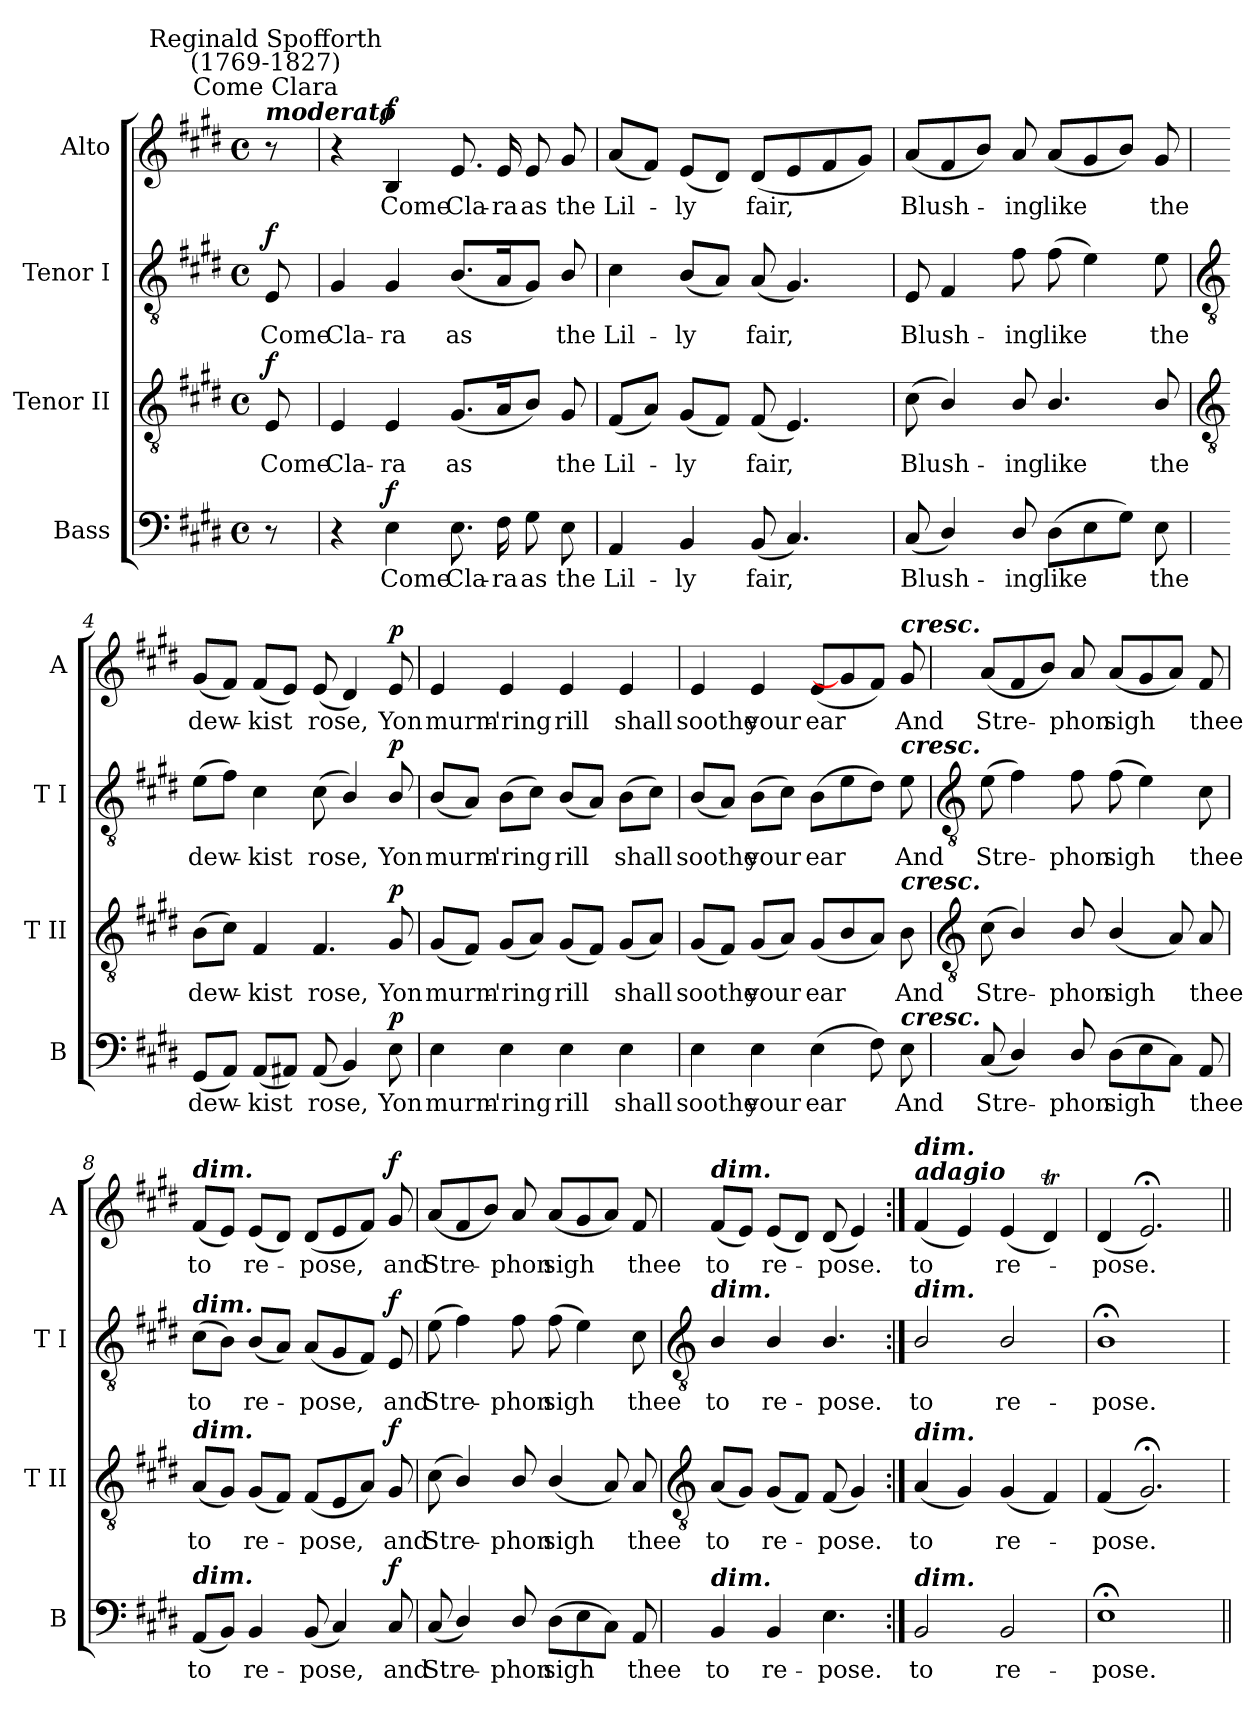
**kern	**text	**dynam	**kern	**text	**dynam	**kern	**text	**dynam	**kern	**text	**dynam
*part4	*part4	*part4	*part3	*part3	*part3	*part2	*part2	*part2	*part1	*part1	*part1
*staff4	*staff4	*staff4	*staff3	*staff3	*staff3	*staff2	*staff2	*staff2	*staff1	*staff1	*staff1
*I"Bass	*	*	*I"Tenor II	*	*	*I"Tenor I	*	*	*I"Alto	*	*
*I'B	*	*	*I'T II	*	*	*I'T I	*	*	*I'A	*	*
*clefF4	*	*	*clefGv2	*	*	*clefGv2	*	*	*clefG2	*	*
*k[f#c#g#d#]	*	*	*k[f#c#g#d#]	*	*	*k[f#c#g#d#]	*	*	*k[f#c#g#d#]	*	*
*E:	*	*	*E:	*	*	*E:	*	*	*E:	*	*
*M4/4	*	*	*M4/4	*	*	*M4/4	*	*	*M4/4	*	*
*met(c)	*	*	*met(c)	*	*	*met(c)	*	*	*met(c)	*	*
=	=	=	=	=	=	=	=	=	=	=	=
!	!	!	!	!	!	!	!	!	!LO:TX:a:Bi:t=moderato	!	!
!	!	!	!	!	!	!	!	!	!LO:TX:a:cj:t=Come Clara	!	!
!	!	!	!	!	!	!	!	!	!LO:TX:a:cj:t=Reginald Spofforth\n(1769-1827)	!	!
!	!	!	!	!LO:LY:b	!LO:DY:b	!	!LO:LY:b	!LO:DY:b	!	!	!
8r	.	.	8E	Come	f	8E	Come	f	8r	.	.
=1	=1	=1	=1	=1	=1	=1	=1	=1	=1	=1	=1
!	!	!	!	!LO:LY:b	!	!	!LO:LY:b	!	!	!	!
4r	.	.	4E	Cla-	.	4G#	Cla-	.	4r	.	.
!	!LO:LY:b	!LO:DY:b	!	!LO:LY:b	!	!	!LO:LY:b	!	!	!LO:LY:b	!LO:DY:b
4E	Come	f	4E	-ra	.	4G#	-ra	.	4B	Come	f
!	!LO:LY:b	!	!	!LO:LY:b	!	!	!LO:LY:b	!	!	!LO:LY:b	!
8.E	Cla-	.	(<8.G#L	as	.	(<8.BL	as	.	8.e	Cla-	.
!	!LO:LY:b	!	!	!	!	!	!	!	!	!LO:LY:b	!
16F#	-ra	.	16A	.	.	16A	.	.	16e	-ra	.
!	!LO:LY:b	!	!	!	!	!	!	!	!	!LO:LY:b	!
8G#	as	.	8BJ)	.	.	8G#J)	.	.	8e	as	.
!	!LO:LY:b	!	!	!LO:LY:b	!	!	!LO:LY:b	!	!	!LO:LY:b	!
8E	the	.	8G#	the	.	8B/	the	.	8g#	the	.
=2	=2	=2	=2	=2	=2	=2	=2	=2	=2	=2	=2
!	!LO:LY:b	!	!	!LO:LY:b	!	!	!LO:LY:b	!	!	!LO:LY:b	!
4AA	Lil-	.	(<8F#L	Lil-	.	4c#	Lil-	.	(<8aL	Lil-	.
.	.	.	8AJ)	.	.	.	.	.	8f#J)	.	.
!	!LO:LY:b	!	!	!LO:LY:b	!	!	!LO:LY:b	!	!	!LO:LY:b	!
4BB	-ly	.	(<8G#L	ly	.	(<8BL	-ly	.	(<8eL	ly	.
.	.	.	8F#J)	.	.	8AJ)	.	.	8d#J)	.	.
!	!LO:LY:b	!	!	!LO:LY:b	!	!	!LO:LY:b	!	!	!LO:LY:b	!
(<8BB	fair,	.	(<8F#	fair,	.	(<8A	fair,	.	(<8d#L	fair,	.
4.C#)	.	.	4.E)	.	.	4.G#)	.	.	8e	.	.
.	.	.	.	.	.	.	.	.	8f#	.	.
.	.	.	.	.	.	.	.	.	8g#J)	.	.
=3	=3	=3	=3	=3	=3	=3	=3	=3	=3	=3	=3
!	!LO:LY:b	!	!	!LO:LY:b	!	!	!LO:LY:b	!	!	!LO:LY:b	!
(<8C#	Blush-	.	(<8c#	Blush-	.	8E	Blush-	.	(<8aL	Blush-	.
4D#/)	.	.	4B/)	.	.	4F#	.	.	8f#	.	.
.	.	.	.	.	.	.	.	.	8bJ)	.	.
!	!LO:LY:b	!	!	!LO:LY:b	!	!	!LO:LY:b	!	!	!LO:LY:b	!
8D#/	ing	.	8B/	ing	.	8f#	ing	.	8a	ing	.
!	!LO:LY:b	!	!	!LO:LY:b	!	!	!LO:LY:b	!	!	!LO:LY:b	!
(>8D#L	like	.	4.B/	like	.	(>8f#	like	.	(<8aL	like	.
8E	.	.	.	.	.	4e)	.	.	8g#	.	.
8G#J)	.	.	.	.	.	.	.	.	8bJ)	.	.
!	!LO:LY:b	!	!	!LO:LY:b	!	!	!LO:LY:b	!	!	!LO:LY:b	!
8E	the	.	8B/	the	.	8e	the	.	8g#	the	.
!!LO:LB:g=z
=4	=4	=4	=4	=4	=4	=4	=4	=4	=4	=4	=4
*	*	*	*clefGv2	*	*	*clefGv2	*	*	*	*	*
!	!LO:LY:b	!	!	!LO:LY:b	!	!	!LO:LY:b	!	!	!LO:LY:b	!
(<8GG#L	dew-	.	(>8BL	dew-	.	(>8eL	dew-	.	(<8g#L	dew-	.
8AAJ)	.	.	8c#J)	.	.	8f#J)	.	.	8f#J)	.	.
!	!LO:LY:b	!	!	!LO:LY:b	!	!	!LO:LY:b	!	!	!LO:LY:b	!
(<8AAL	kist	.	4F#	kist	.	4c#	kist	.	(<8f#L	kist	.
8AA#XJ)	.	.	.	.	.	.	.	.	8eJ)	.	.
!	!LO:LY:b	!	!	!LO:LY:b	!	!	!LO:LY:b	!	!	!LO:LY:b	!
(<8AA#	rose,	.	4.F#	rose,	.	(<8c#	rose,	.	(<8e	rose,	.
4BB)	.	.	.	.	.	4B/)	.	.	4d#)	.	.
!	!LO:LY:b	!LO:DY:b	!	!LO:LY:b	!LO:DY:b	!	!LO:LY:b	!LO:DY:b	!	!LO:LY:b	!LO:DY:b
8E	Yon	p	8G#	Yon	p	8B/	Yon	p	8e	Yon	p
=5	=5	=5	=5	=5	=5	=5	=5	=5	=5	=5	=5
!	!LO:LY:b	!	!	!LO:LY:b	!	!	!LO:LY:b	!	!	!LO:LY:b	!
4E	murm-	.	(<8G#L	murm-	.	(<8BL	murm-	.	4e	murm-	.
.	.	.	8F#J)	.	.	8AJ)	.	.	.	.	.
!	!LO:LY:b	!	!	!LO:LY:b	!	!	!LO:LY:b	!	!	!LO:LY:b	!
4E	-'ring	.	(<8G#L	'ring	.	(>8BL	'ring	.	4e	-'ring	.
.	.	.	8AJ)	.	.	8c#J)	.	.	.	.	.
!	!LO:LY:b	!	!	!LO:LY:b	!	!	!LO:LY:b	!	!	!LO:LY:b	!
4E	rill	.	(<8G#L	rill	.	(<8BL	rill	.	4e	rill	.
.	.	.	8F#J)	.	.	8AJ)	.	.	.	.	.
!	!LO:LY:b	!	!	!LO:LY:b	!	!	!LO:LY:b	!	!	!LO:LY:b	!
4E	shall	.	(<8G#L	shall	.	(>8BL	shall	.	4e	shall	.
.	.	.	8AJ)	.	.	8c#J)	.	.	.	.	.
=6	=6	=6	=6	=6	=6	=6	=6	=6	=6	=6	=6
!	!LO:LY:b	!	!	!LO:LY:b	!	!	!LO:LY:b	!	!	!LO:LY:b	!
4E	soothe	.	(<8G#L	soothe	.	(<8BL	soothe	.	4e	soothe	.
.	.	.	8F#J)	.	.	8AJ)	.	.	.	.	.
!	!LO:LY:b	!	!	!LO:LY:b	!	!	!LO:LY:b	!	!	!LO:LY:b	!
4E	your	.	(<8G#L	your	.	(>8BL	your	.	4e	your	.
.	.	.	8AJ)	.	.	8c#J)	.	.	.	.	.
!	!LO:LY:b	!	!	!LO:LY:b	!	!	!LO:LY:b	!	!	!LO:LY:b	!
(>4E	ear	.	(<8G#L	ear	.	(>8BL	ear	.	(<8eL	ear	.
.	.	.	8B	.	.	8e	.	.	8g#]	.	.
8F#)	.	.	8AJ)	.	.	8d#J)	.	.	8f#J)	.	.
!	!	!	!	!	!	!	!	!	!LO:TX:a:Bi:t=cresc.	!	!
!	!	!	!	!	!	!LO:TX:a:Bi:t=cresc.	!	!	!	!	!
!	!	!	!LO:TX:a:Bi:t=cresc.	!	!	!	!	!	!	!	!
!LO:TX:a:Bi:t=cresc.	!	!	!	!	!	!	!	!	!	!	!
!	!LO:LY:b	!	!	!LO:LY:b	!	!	!LO:LY:b	!	!	!LO:LY:b	!
8E	And	.	8B\	And	.	8e	And	.	8g#	And	.
!!LO:LB:g=z
=7	=7	=7	=7	=7	=7	=7	=7	=7	=7	=7	=7
*	*	*	*clefGv2	*	*	*clefGv2	*	*	*	*	*
!	!LO:LY:b	!	!	!LO:LY:b	!	!	!LO:LY:b	!	!	!LO:LY:b	!
(<8C#	Stre-	.	(<8c#	Stre-	.	(>8e	Stre-	.	(<8aL	Stre-	.
4D#/)	.	.	4B/)	.	.	4f#)	.	.	8f#	.	.
.	.	.	.	.	.	.	.	.	8bJ)	.	.
!	!LO:LY:b	!	!	!LO:LY:b	!	!	!LO:LY:b	!	!	!LO:LY:b	!
8D#/	phon	.	8B/	phon	.	8f#	phon	.	8a	phon	.
!	!LO:LY:b	!	!	!LO:LY:b	!	!	!LO:LY:b	!	!	!LO:LY:b	!
(>8D#L	sigh	.	(<4B/	sigh	.	(>8f#	sigh	.	(<8aL	sigh	.
8E	.	.	.	.	.	4e)	.	.	8g#	.	.
8C#J)	.	.	8A)	.	.	.	.	.	8aJ)	.	.
!	!LO:LY:b	!	!	!LO:LY:b	!	!	!LO:LY:b	!	!	!LO:LY:b	!
8AA	thee	.	8A	thee	.	8c#	thee	.	8f#	thee	.
=8	=8	=8	=8	=8	=8	=8	=8	=8	=8	=8	=8
!	!	!	!	!	!	!	!	!	!LO:TX:a:Bi:t=dim.	!	!
!	!	!	!	!	!	!LO:TX:a:Bi:t=dim.	!	!	!	!	!
!	!	!	!LO:TX:a:Bi:t=dim.	!	!	!	!	!	!	!	!
!LO:TX:a:Bi:t=dim.	!	!	!	!	!	!	!	!	!	!	!
!	!LO:LY:b	!	!	!LO:LY:b	!	!	!LO:LY:b	!	!	!LO:LY:b	!
(<8AAL	to	.	(<8AL	to	.	(>8c#L	to	.	(<8f#L	to	.
8BBJ)	.	.	8G#J)	.	.	8BJ)	.	.	8eJ)	.	.
!	!LO:LY:b	!	!	!LO:LY:b	!	!	!LO:LY:b	!	!	!LO:LY:b	!
4BB	re-	.	(<8G#L	re-	.	(<8BL	re-	.	(<8eL	re-	.
.	.	.	8F#J)	.	.	8AJ)	.	.	8d#J)	.	.
!	!LO:LY:b	!	!	!LO:LY:b	!	!	!LO:LY:b	!	!	!LO:LY:b	!
(<8BB	-pose,	.	(<8F#L	pose,	.	(<8AL	pose,	.	(<8d#L	pose,	.
4C#)	.	.	8E	.	.	8G#	.	.	8e	.	.
.	.	.	8AJ)	.	.	8F#J)	.	.	8f#J)	.	.
!	!LO:LY:b	!LO:DY:b	!	!LO:LY:b	!LO:DY:b	!	!LO:LY:b	!LO:DY:b	!	!LO:LY:b	!LO:DY:b
8C#	and	f	8G#	and	f	8E	and	f	8g#	and	f
=9	=9	=9	=9	=9	=9	=9	=9	=9	=9	=9	=9
!	!LO:LY:b	!	!	!LO:LY:b	!	!	!LO:LY:b	!	!	!LO:LY:b	!
(<8C#	Stre-	.	(<8c#	Stre-	.	(>8e	Stre-	.	(<8aL	Stre-	.
4D#/)	.	.	4B/)	.	.	4f#)	.	.	8f#	.	.
.	.	.	.	.	.	.	.	.	8bJ)	.	.
!	!LO:LY:b	!	!	!LO:LY:b	!	!	!LO:LY:b	!	!	!LO:LY:b	!
8D#/	phon	.	8B/	phon	.	8f#	phon	.	8a	phon	.
!	!LO:LY:b	!	!	!LO:LY:b	!	!	!LO:LY:b	!	!	!LO:LY:b	!
(>8D#L	sigh	.	(<4B/	sigh	.	(>8f#	sigh	.	(<8aL	sigh	.
8E	.	.	.	.	.	4e)	.	.	8g#	.	.
8C#J)	.	.	8A)	.	.	.	.	.	8aJ)	.	.
!	!LO:LY:b	!	!	!LO:LY:b	!	!	!LO:LY:b	!	!	!LO:LY:b	!
8AA	thee	.	8A	thee	.	8c#	thee	.	8f#	thee	.
!!LO:LB:g=z
=10	=10	=10	=10	=10	=10	=10	=10	=10	=10	=10	=10
*	*	*	*clefGv2	*	*	*clefGv2	*	*	*	*	*
!	!	!	!	!	!	!	!	!	!LO:TX:a:Bi:t=dim.	!	!
!	!	!	!	!	!	!LO:TX:a:Bi:t=dim.	!	!	!	!	!
!LO:TX:a:Bi:t=dim.	!	!	!	!	!	!	!	!	!	!	!
!	!LO:LY:b	!	!	!LO:LY:b	!	!	!LO:LY:b	!	!	!LO:LY:b	!
4BB	to	.	(<8AL	to	.	4B/	to	.	(<8f#L	to	.
.	.	.	8G#J)	.	.	.	.	.	8eJ)	.	.
!	!LO:LY:b	!	!	!LO:LY:b	!	!	!LO:LY:b	!	!	!LO:LY:b	!
4BB	re-	.	(<8G#L	re-	.	4B/	re-	.	(<8eL	re-	.
.	.	.	8F#J)	.	.	.	.	.	8d#J)	.	.
!	!LO:LY:b	!	!	!LO:LY:b	!	!	!LO:LY:b	!	!	!LO:LY:b	!
4.E	-pose.	.	(<8F#	pose.	.	4.B/	-pose.	.	(<8d#	pose.	.
.	.	.	4G#)	.	.	.	.	.	4e)	.	.
=11:|!	=11:|!	=11:|!	=11:|!	=11:|!	=11:|!	=11:|!	=11:|!	=11:|!	=11:|!	=11:|!	=11:|!
!	!	!	!	!	!	!	!	!	!LO:TX:a:Bi:t=adagio	!	!
!	!	!	!	!	!	!	!	!	!LO:TX:a:Bi:t=dim.	!	!
!	!	!	!	!	!	!LO:TX:a:Bi:t=dim.	!	!	!	!	!
!	!	!	!LO:TX:a:Bi:t=dim.	!	!	!	!	!	!	!	!
!LO:TX:a:Bi:t=dim.	!	!	!	!	!	!	!	!	!	!	!
!	!LO:LY:b	!	!	!LO:LY:b	!	!	!LO:LY:b	!	!	!LO:LY:b	!
2BB	to	.	(<4A	to	.	2B/	to	.	(<4f#	to	.
.	.	.	4G#)	.	.	.	.	.	4e)	.	.
!	!LO:LY:b	!	!	!LO:LY:b	!	!	!LO:LY:b	!	!	!LO:LY:b	!
2BB	re-	.	(<4G#	re-	.	2B/	re-	.	(<4e	re-	.
.	.	.	4F#)	.	.	.	.	.	4d#t)	.	.
=12	=12	=12	=12	=12	=12	=12	=12	=12	=12	=12	=12
!	!LO:LY:b	!	!	!LO:LY:b	!	!	!LO:LY:b	!	!	!LO:LY:b	!
1E;<	-pose.	.	(<4F#	pose.	.	1B;<	-pose.	.	(<4d#	pose.	.
.	.	.	2.G#;<)	.	.	.	.	.	2.e;<)	.	.
=||	=||	=||	=	=||	=||	=	=||	=||	=||	=||	=||
*-	*-	*-	*-	*-	*-	*-	*-	*-	*-	*-	*-
